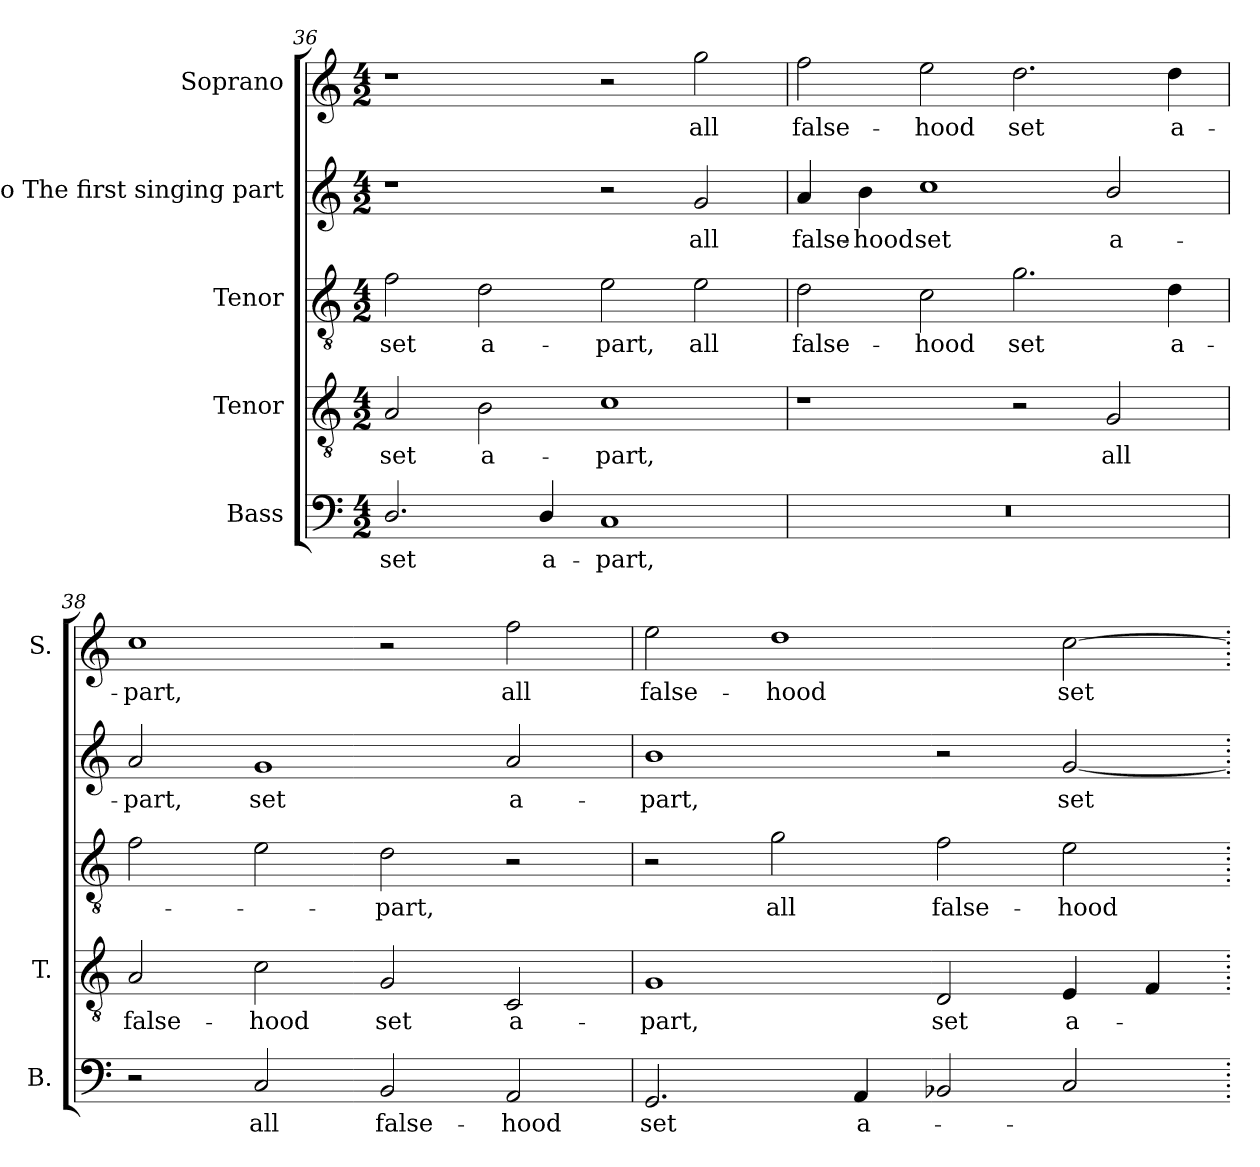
**kern	**text	**kern	**text	**kern	**text	**kern	**text	**kern	**text
*part5	*part5	*part4	*part4	*part3	*part3	*part2	*part2	*part1	*part1
*staff5	*staff5	*staff4	*staff4	*staff3	*staff3	*staff2	*staff2	*staff1	*staff1
*I"Bass	*	*I"Tenor	*	*I"Tenor	*	*I"Alto The first singing part	*	*I"Soprano	*
*I'B.	*	*I'T.	*	*	*	*	*	*I'S.	*
*clefF4	*	*clefGv2	*	*clefGv2	*	*clefG2	*	*clefG2	*
*	*	*ITrd7c12	*	*ITrd7c12	*	*ITrd7c12	*	*	*
*k[]	*	*k[]	*	*k[]	*	*k[]	*	*k[]	*
*C:	*	*C:	*	*C:	*	*C:	*	*C:	*
*M4/2	*	*M4/2	*	*M4/2	*	*M4/2	*	*M4/2	*
=36	=36	=36	=36	=36	=36	=36	=36	=36	=36
!	!LO:LY:b:color=#000000	!	!	!	!	!	!	!	!
!	!	!	!LO:LY:b:color=#000000	!	!	!	!	!	!
!	!	!	!	!	!LO:LY:b:color=#000000	!	!	!	!
2.Di/	set	2AAi/	set	2Fi\	set	1r	.	1r	.
!	!	!	!LO:LY:b:color=#000000	!	!	!	!	!	!
!	!	!	!	!	!LO:LY:b:color=#000000	!	!	!	!
.	.	2BBi\	a-	2Di\	a-	.	.	.	.
!	!LO:LY:b:color=#000000	!	!	!	!	!	!	!	!
4Di/	a-	.	.	.	.	.	.	.	.
!	!LO:LY:b:color=#000000	!	!	!	!	!	!	!	!
!	!	!	!LO:LY:b:color=#000000	!	!	!	!	!	!
!	!	!	!	!	!LO:LY:b:color=#000000	!	!	!	!
1Ci	-part,	1Ci	-part,	2Ei\	-part,	2r	.	2r	.
!	!	!	!	!	!LO:LY:b:color=#000000	!	!	!	!
!	!	!	!	!	!	!	!LO:LY:b:color=#000000	!	!
!	!	!	!	!	!	!	!	!	!LO:LY:b:color=#000000
.	.	.	.	2Ei\	all	2Gi/	all	2ggi\	all
!!LO:PB:g=z
=37	=37	=37	=37	=37	=37	=37	=37	=37	=37
!LO:N:vis=1	!	!	!	!	!	!	!	!	!
!	!	!	!	!	!LO:LY:b:color=#000000	!	!	!	!
!	!	!	!	!	!	!	!LO:LY:b:color=#000000	!	!
!	!	!	!	!	!	!	!	!	!LO:LY:b:color=#000000
0r	.	1r	.	2Di\	false-	4Ai/	false-	2ffi\	false-
!	!	!	!	!	!	!	!LO:LY:b:color=#000000	!	!
.	.	.	.	.	.	4Bi\	-hood	.	.
!	!	!	!	!	!LO:LY:b:color=#000000	!	!	!	!
!	!	!	!	!	!	!	!LO:LY:b:color=#000000	!	!
!	!	!	!	!	!	!	!	!	!LO:LY:b:color=#000000
.	.	.	.	2Ci\	-hood	1ci	set	2eei\	-hood
!	!	!	!	!	!LO:LY:b:color=#000000	!	!	!	!
!	!	!	!	!	!	!	!	!	!LO:LY:b:color=#000000
.	.	2r	.	2.Gi\	set	.	.	2.ddi\	set
!	!	!	!LO:LY:b:color=#000000	!	!	!	!	!	!
!	!	!	!	!	!	!	!LO:LY:b:color=#000000	!	!
.	.	2GGi/	all	.	.	2Bi/	a-	.	.
!	!	!	!	!	!LO:LY:b:color=#000000	!	!	!	!
!	!	!	!	!	!	!	!	!	!LO:LY:b:color=#000000
.	.	.	.	4Di\	a-	.	.	4ddi\	a-
=38	=38	=38	=38	=38	=38	=38	=38	=38	=38
!	!	!	!LO:LY:b:color=#000000	!	!	!	!	!	!
!	!	!	!	!	!	!	!LO:LY:b:color=#000000	!	!
!	!	!	!	!	!	!	!	!	!LO:LY:b:color=#000000
2r	.	2AAi/	false-	2Fi\	.	2Ai/	-part,	1cci	-part,
!	!LO:LY:b:color=#000000	!	!	!	!	!	!	!	!
!	!	!	!LO:LY:b:color=#000000	!	!	!	!	!	!
!	!	!	!	!	!	!	!LO:LY:b:color=#000000	!	!
2Ci/	all	2Ci\	-hood	2Ei\	.	1Gi	set	.	.
!	!LO:LY:b:color=#000000	!	!	!	!	!	!	!	!
!	!	!	!LO:LY:b:color=#000000	!	!	!	!	!	!
!	!	!	!	!	!LO:LY:b:color=#000000	!	!	!	!
2BBi/	false-	2GGi/	set	2Di\	-part,	.	.	2r	.
!	!LO:LY:b:color=#000000	!	!	!	!	!	!	!	!
!	!	!	!LO:LY:b:color=#000000	!	!	!	!	!	!
!	!	!	!	!	!	!	!LO:LY:b:color=#000000	!	!
!	!	!	!	!	!	!	!	!	!LO:LY:b:color=#000000
2AAi/	-hood	2CCi/	a-	2r	.	2Ai/	a-	2ffi\	all
=39	=39	=39	=39	=39	=39	=39	=39	=39	=39
!	!LO:LY:b:color=#000000	!	!	!	!	!	!	!	!
!	!	!	!LO:LY:b:color=#000000	!	!	!	!	!	!
!	!	!	!	!	!	!	!LO:LY:b:color=#000000	!	!
!	!	!	!	!	!	!	!	!	!LO:LY:b:color=#000000
2.GGi/	set	1GGi	-part,	2r	.	1Bi	-part,	2eei\	false-
!	!	!	!	!	!LO:LY:b:color=#000000	!	!	!	!
!	!	!	!	!	!	!	!	!	!LO:LY:b:color=#000000
.	.	.	.	2Gi\	all	.	.	1ddi	-hood
!	!LO:LY:b:color=#000000	!	!	!	!	!	!	!	!
4AAi/	a-	.	.	.	.	.	.	.	.
!	!	!	!LO:LY:b:color=#000000	!	!	!	!	!	!
!	!	!	!	!	!LO:LY:b:color=#000000	!	!	!	!
2BB-Xi/	.	2DDi/	set	2Fi\	false-	2r	.	.	.
!	!	!	!LO:LY:b:color=#000000	!	!	!	!	!	!
!	!	!	!	!	!LO:LY:b:color=#000000	!	!	!	!
!	!	!	!	!	!	!	!LO:LY:b:color=#000000	!	!
!	!	!	!	!	!	!	!	!	!LO:LY:b:color=#000000
2Ci/	.	4EEi/	a-	2Ei\	-hood	[2Gi/	set	[2cci\	set
.	.	4FFi/	.	.	.	.	.	.	.
=.	=.	=.	=.	=.	=.	=.	=.	=.	=.
*-	*-	*-	*-	*-	*-	*-	*-	*-	*-
